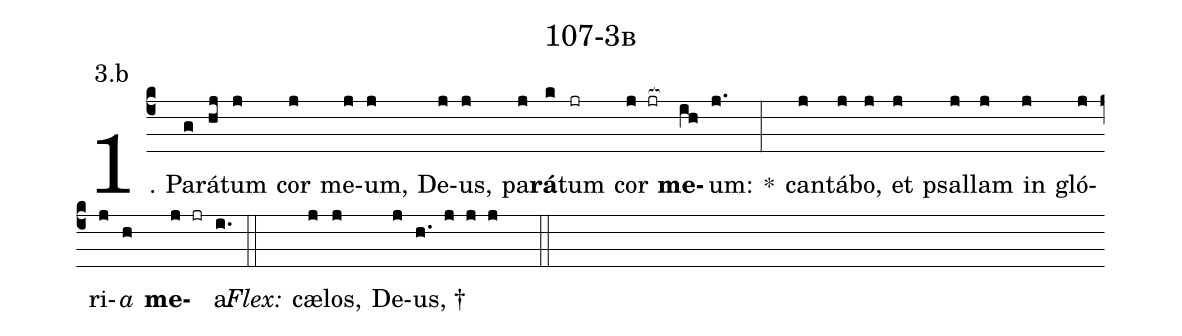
name: 107-3b;
annotation: 3.b;
%%
(c4)1. Pa(g)rá(hj)tum(j) cor(j) me(j)um,(j) De(j)us,(j) pa(j)<b>rá</b>(k)tum(jr) cor(j jr[ocb:1{]) <b>me</b>(ih[ocb:0}])um:(j.) *(:) can(j)tá(j)bo,(j) et(j) psal(j)lam(j) in(j) gló(j)ri(j)<i>a</i>(h) <b>me</b>(j jr)a.(i.) (::)
<i>Flex:</i>()  cæ(j)los,(j) De(j)us, †(h. j j j  ::)
